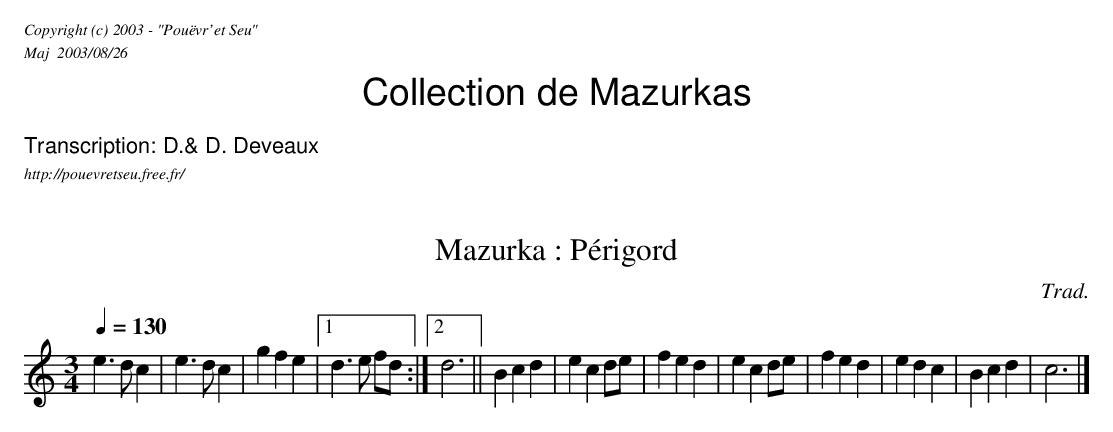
X:1
T: Mazurka : Périgord
C: Trad.
L: 1/8
M: 3/4
K: C
Q: 1/4=130
e3 d c2 | e3 d c2 | g2 f2 e2 |1 d3 e fd :|2 \
d6 || B2 c2 d2 | e2 c2 de | f2 e2 d2 | e2 c2 de | f2 e2 d2 | \
e2 d2 c2 | B2 c2 d2 | c6 |]
